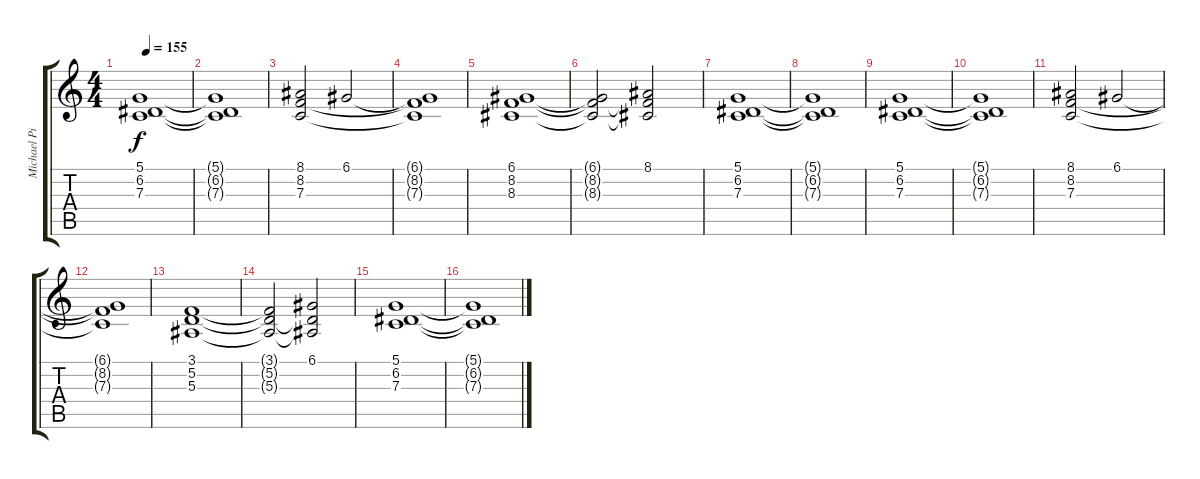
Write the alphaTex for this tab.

\track ("Michael Pinnella - CHOEURS" "Michael Pi") {instrument choiraahs}
\staff {score tabs}
\tuning (D4 A3 F3 C3 G2 D2) {hide}
\ts (4 4)
\tempo 155
\clef g2
\ks c
(5.1 6.2 7.3).1{dy f instrument choiraahs} |
(5.1{t} 6.2{t} 7.3{t}).1 |
(8.1 8.2 7.3).2 6.1.2 |
(6.1{t} 8.2{t} 7.3{t}).1 |
(6.1 8.2 8.3).1 |
(6.1{t} 8.2{t} 8.3{t}).2 (8.1 8.2{t} 8.3{t}).2 |
(5.1 6.2 7.3).1 |
(5.1{t} 6.2{t} 7.3{t}).1 |
(5.1 6.2 7.3).1 |
(5.1{t} 6.2{t} 7.3{t}).1 |
(8.1 8.2 7.3).2 6.1.2 |
(6.1{t} 8.2{t} 7.3{t}).1 |
(3.1 5.2 5.3).1 |
(3.1{t} 5.2{t} 5.3{t}).2 (6.1 5.2{t} 5.3{t}).2 |
(5.1 6.2 7.3).1 |
(5.1{t} 6.2{t} 7.3{t}).1
